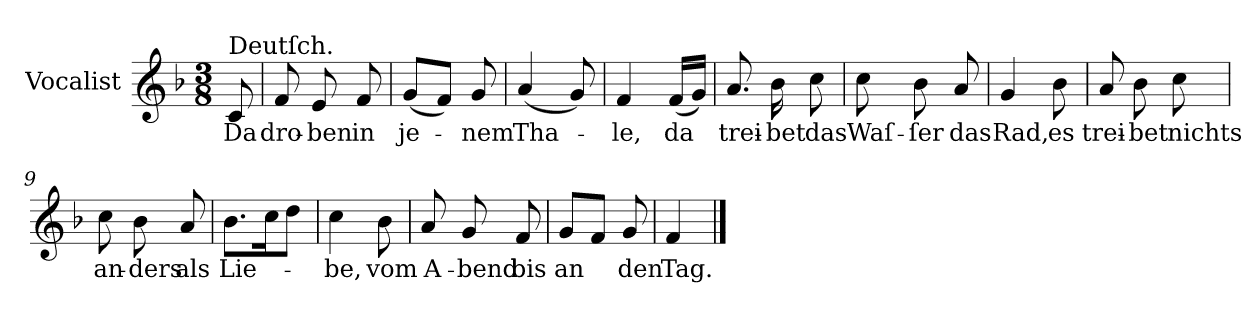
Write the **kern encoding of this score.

**kern	**text
*part1	*part1
*staff1	*staff1
*I"Vocalist	*
*k[b-]	*
*F:	*
*M3/8	*
=	=
!LO:TX:a:t=Deutſch.	!
8c	Da
=1	=1
8f	dro-
8e	-ben
8f	in
=2	=2
(8gL	je-
8fJ)	.
8g	-nem
=3	=3
(4a	Tha-
8g)	.
=4	=4
4f	-le,
(16fLL	da
16gJJ)	.
=5	=5
8.a	trei-
16b-	-bet
8cc	das
=6	=6
8cc	Waſ-
8b-	-ſer
8a	das
=7	=7
4g	Rad,
8b-	es
=8	=8
8a	trei-
8b-	-bet
8cc	nichts
=9	=9
8cc	an-
8b-	-ders
8a	als
=10	=10
8.b-L	Lie-
16ccK	.
8ddJ	.
=11	=11
4cc	-be,
8b-	vom
=12	=12
8a	A-
8g	-bend
8f	bis
=13	=13
8gL	an
8fJ	.
8g	den
=14	=14
4f	Tag.
==	==
*-	*-
